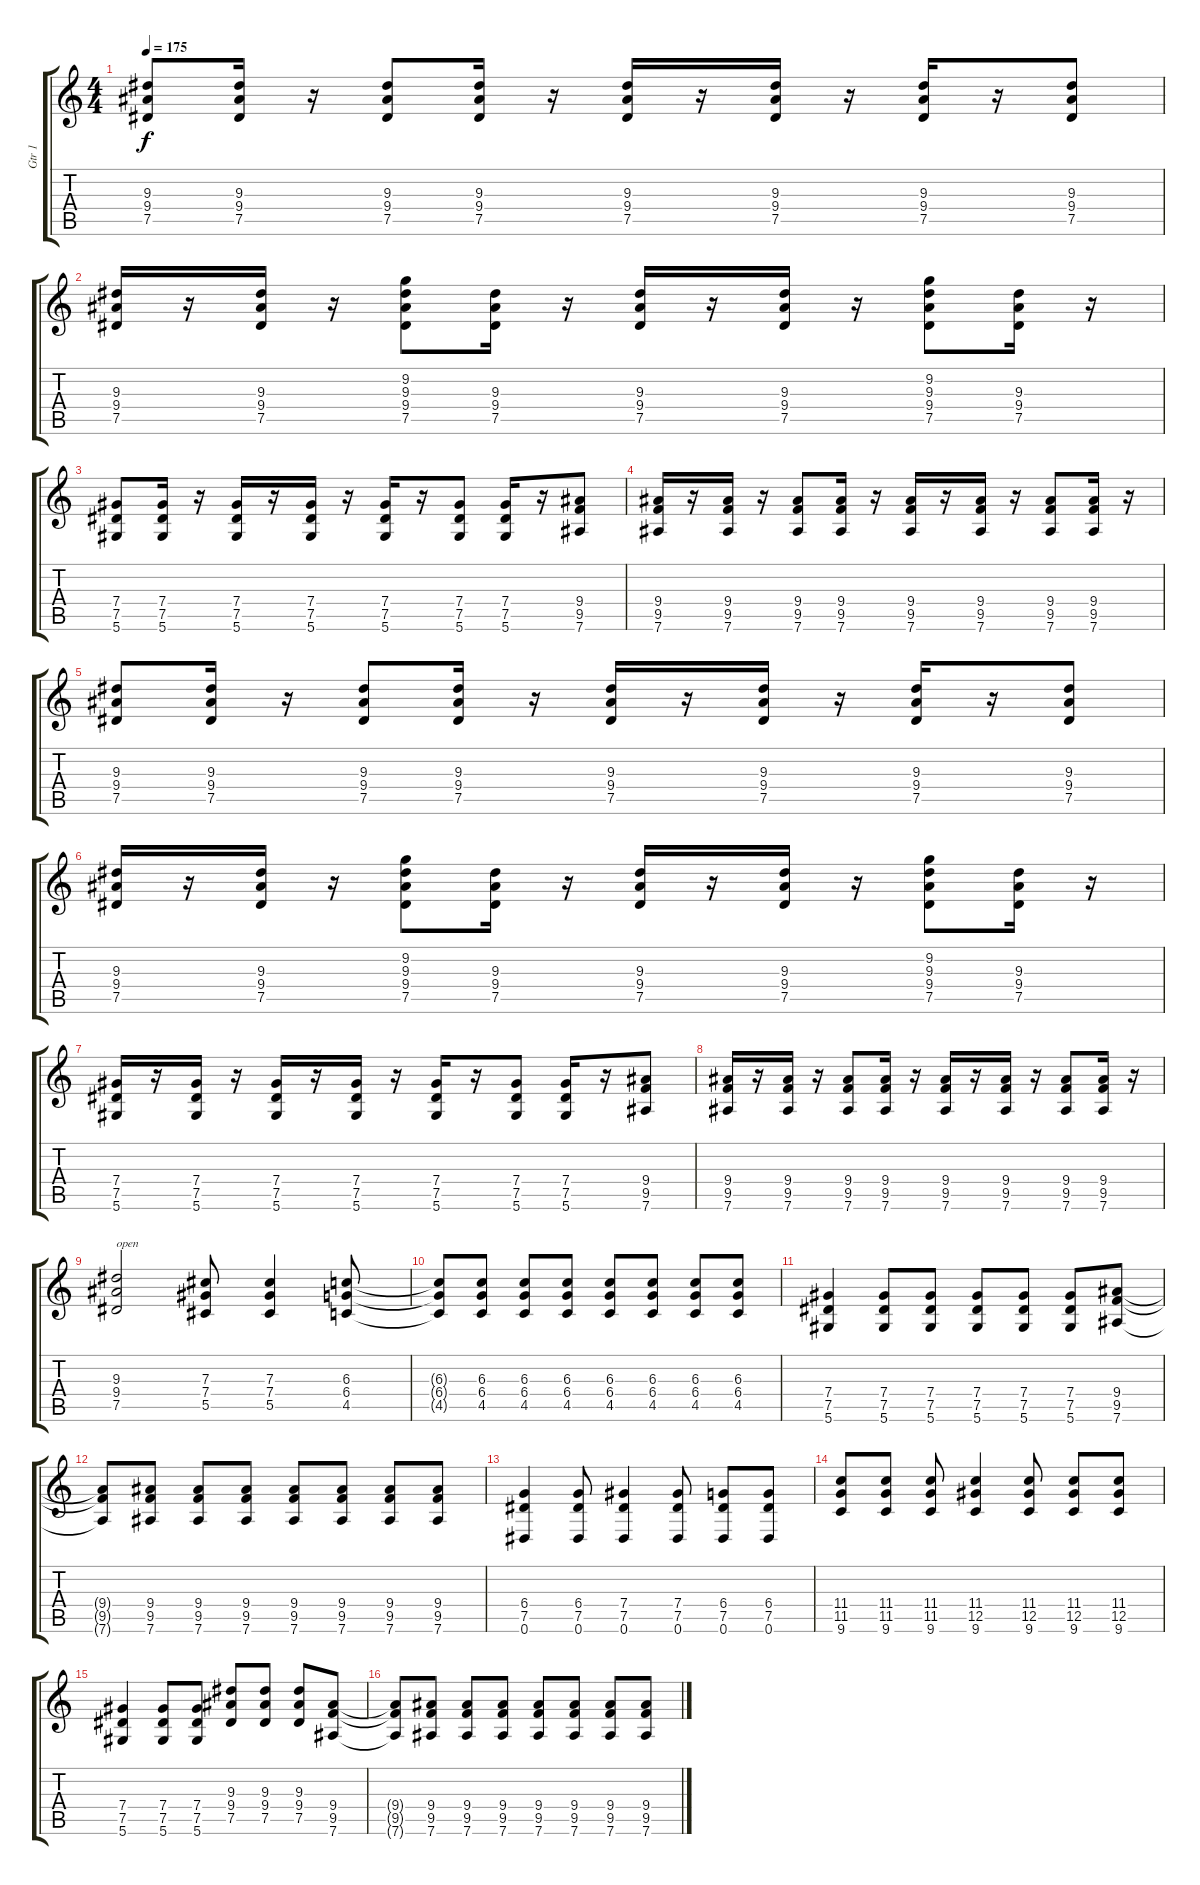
\track ("Gtr 1" "Gtr 1") {instrument distortionguitar}
\staff {score tabs}
\tuning (Eb4 Bb3 Gb3 Db3 Ab2 Eb2) {hide}
\ts (4 4)
\tempo 175
\clef g2
\ks c
(9.3 9.4 7.5).8{dy f} (9.3 9.4 7.5).16 r.16 (9.3 9.4 7.5).8 (9.3 9.4 7.5).16 r.16 (9.3 9.4 7.5).16 r.16 (9.3 9.4 7.5).16 r.16 (9.3 9.4 7.5).16 r.16 (9.3 9.4 7.5).8 |
(9.3 9.4 7.5).16 r.16 (9.3 9.4 7.5).16 r.16 (9.2 9.3 9.4 7.5).8 (9.3 9.4 7.5).16 r.16 (9.3 9.4 7.5).16 r.16 (9.3 9.4 7.5).16 r.16 (9.2 9.3 9.4 7.5).8 (9.3 9.4 7.5).16 r.16 |
(7.4 7.5 5.6).8 (7.4 7.5 5.6).16 r.16 (7.4 7.5 5.6).16 r.16 (7.4 7.5 5.6).16 r.16 (7.4 7.5 5.6).16 r.16 (7.4 7.5 5.6).8 (7.4 7.5 5.6).16 r.16 (9.4 9.5 7.6).8 |
(9.4 9.5 7.6).16 r.16 (9.4 9.5 7.6).16 r.16 (9.4 9.5 7.6).8 (9.4 9.5 7.6).16 r.16 (9.4 9.5 7.6).16 r.16 (9.4 9.5 7.6).16 r.16 (9.4 9.5 7.6).8 (9.4 9.5 7.6).16 r.16 |
(9.3 9.4 7.5).8 (9.3 9.4 7.5).16 r.16 (9.3 9.4 7.5).8 (9.3 9.4 7.5).16 r.16 (9.3 9.4 7.5).16 r.16 (9.3 9.4 7.5).16 r.16 (9.3 9.4 7.5).16 r.16 (9.3 9.4 7.5).8 |
(9.3 9.4 7.5).16 r.16 (9.3 9.4 7.5).16 r.16 (9.2 9.3 9.4 7.5).8 (9.3 9.4 7.5).16 r.16 (9.3 9.4 7.5).16 r.16 (9.3 9.4 7.5).16 r.16 (9.2 9.3 9.4 7.5).8 (9.3 9.4 7.5).16 r.16 |
(7.4 7.5 5.6).16 r.16 (7.4 7.5 5.6).16 r.16 (7.4 7.5 5.6).16 r.16 (7.4 7.5 5.6).16 r.16 (7.4 7.5 5.6).16 r.16 (7.4 7.5 5.6).8 (7.4 7.5 5.6).16 r.16 (9.4 9.5 7.6).8 |
(9.4 9.5 7.6).16 r.16 (9.4 9.5 7.6).16 r.16 (9.4 9.5 7.6).8 (9.4 9.5 7.6).16 r.16 (9.4 9.5 7.6).16 r.16 (9.4 9.5 7.6).16 r.16 (9.4 9.5 7.6).8 (9.4 9.5 7.6).16 r.16 |
(9.3 9.4 7.5).2{txt "open"} (7.3 7.4 5.5).8 (7.3 7.4 5.5).4 (6.3 6.4 4.5).8 |
(6.3{t} 6.4{t} 4.5{t}).8 (6.3 6.4 4.5).8 (6.3 6.4 4.5).8 (6.3 6.4 4.5).8 (6.3 6.4 4.5).8 (6.3 6.4 4.5).8 (6.3 6.4 4.5).8 (6.3 6.4 4.5).8 |
(7.4 7.5 5.6).4 (7.4 7.5 5.6).8 (7.4 7.5 5.6).8 (7.4 7.5 5.6).8 (7.4 7.5 5.6).8 (7.4 7.5 5.6).8 (9.4 9.5 7.6).8 |
(9.4{t} 9.5{t} 7.6{t}).8 (9.4 9.5 7.6).8 (9.4 9.5 7.6).8 (9.4 9.5 7.6).8 (9.4 9.5 7.6).8 (9.4 9.5 7.6).8 (9.4 9.5 7.6).8 (9.4 9.5 7.6).8 |
(6.4 7.5 0.6).4 (6.4 7.5 0.6).8 (7.4 7.5 0.6).4 (7.4 7.5 0.6).8 (6.4 7.5 0.6).8 (6.4 7.5 0.6).8 |
(11.4 11.5 9.6).8 (11.4 11.5 9.6).8 (11.4 11.5 9.6).8 (11.4 12.5 9.6).4 (11.4 12.5 9.6).8 (11.4 12.5 9.6).8 (11.4 12.5 9.6).8 |
(7.4 7.5 5.6).4 (7.4 7.5 5.6).8 (7.4 7.5 5.6).8 (9.3 9.4 7.5).8 (9.3 9.4 7.5).8 (9.3 9.4 7.5).8 (9.4 9.5 7.6).8 |
(9.4{t} 9.5{t} 7.6{t}).8 (9.4 9.5 7.6).8 (9.4 9.5 7.6).8 (9.4 9.5 7.6).8 (9.4 9.5 7.6).8 (9.4 9.5 7.6).8 (9.4 9.5 7.6).8 (9.4 9.5 7.6).8
